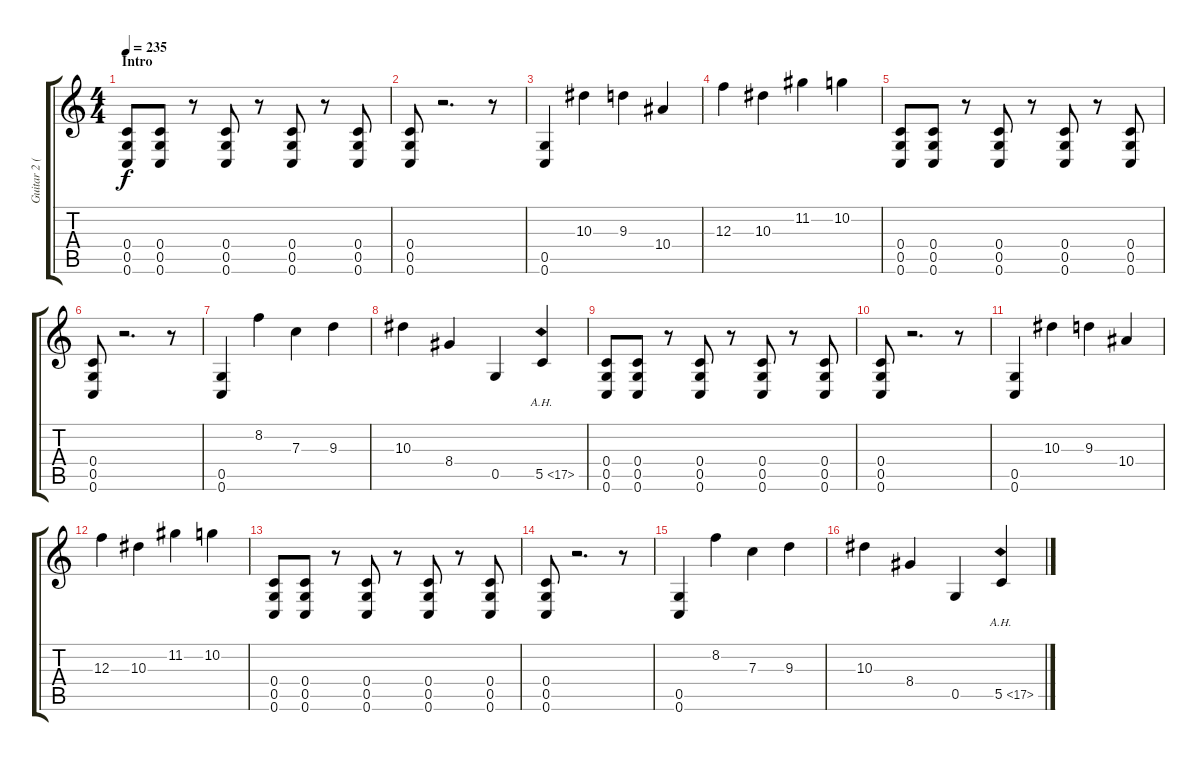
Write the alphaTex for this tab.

\track ("Guitar 2 (Paul)" "Guitar 2 (") {instrument distortionguitar}
\staff {score tabs}
\tuning (D4 A3 F3 C3 G2 C2) {hide}
\ts (4 4)
\section ("" "Intro")
\tempo 235
\clef g2
\ks c
(0.4 0.5 0.6).8{dy f instrument distortionguitar} (0.4 0.5 0.6).8 r.8 (0.4 0.5 0.6).8 r.8 (0.4 0.5 0.6).8 r.8 (0.4 0.5 0.6).8 |
(0.4 0.5 0.6).8 r.2{d} r.8 |
(0.5 0.6).4 10.3.4 9.3.4 10.4.4 |
12.3.4 10.3.4 11.2.4 10.2.4 |
(0.4 0.5 0.6).8 (0.4 0.5 0.6).8 r.8 (0.4 0.5 0.6).8 r.8 (0.4 0.5 0.6).8 r.8 (0.4 0.5 0.6).8 |
(0.4 0.5 0.6).8 r.2{d} r.8 |
(0.5 0.6).4 8.2.4 7.3.4 9.3.4 |
10.3.4 8.4.4 0.5.4 5.5{ah 12}.4{instrument guitarharmonics} |
(0.4 0.5 0.6).8{instrument distortionguitar} (0.4 0.5 0.6).8 r.8 (0.4 0.5 0.6).8 r.8 (0.4 0.5 0.6).8 r.8 (0.4 0.5 0.6).8 |
(0.4 0.5 0.6).8 r.2{d} r.8 |
(0.5 0.6).4 10.3.4 9.3.4 10.4.4 |
12.3.4 10.3.4 11.2.4 10.2.4 |
(0.4 0.5 0.6).8 (0.4 0.5 0.6).8 r.8 (0.4 0.5 0.6).8 r.8 (0.4 0.5 0.6).8 r.8 (0.4 0.5 0.6).8 |
(0.4 0.5 0.6).8 r.2{d} r.8 |
(0.5 0.6).4 8.2.4 7.3.4 9.3.4 |
10.3.4 8.4.4 0.5.4 5.5{ah 12}.4{instrument guitarharmonics}
